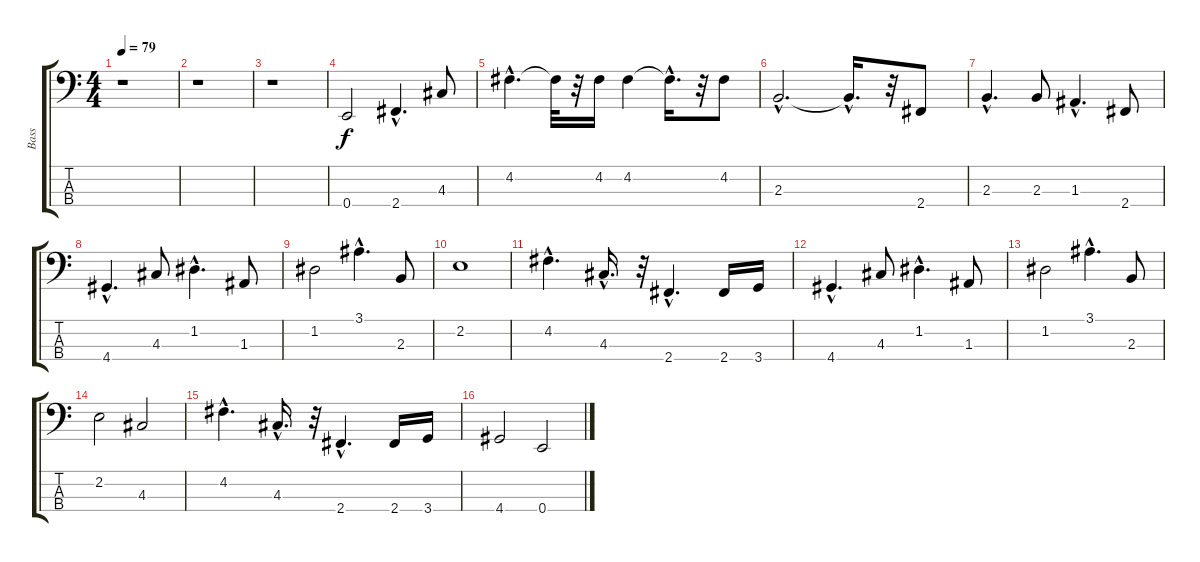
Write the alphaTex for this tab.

\track ("Bass" "Bass") {instrument fretlessbass}
\staff {score tabs}
\tuning (G2 D2 A1 E1) {hide}
\ts (4 4)
\tempo 79
\clef f4
\ks c
r.1{dy f} |
r.1 |
r.1 |
0.4.2 2.4{hac}.4{d} 4.3.8 |
4.2{hac}.4{d} 4.2{t}.32 r.32 4.2.16 4.2.4 4.2{hac t}.16{d} r.32 4.2.8 |
2.3{hac}.2{d} 2.3{hac t}.16{d} r.32 2.4.8 |
2.3{hac}.4{d} 2.3.8 1.3{hac}.4{d} 2.4.8 |
4.4{hac}.4{d} 4.3.8 1.2{hac}.4{d} 1.3.8 |
1.2.2 3.1{hac}.4{d} 2.3.8 |
2.2.1 |
4.2{hac}.4{d} 4.3{hac}.16{d} r.32 2.4{hac}.4{d} 2.4.16 3.4.16 |
4.4{hac}.4{d} 4.3.8 1.2{hac}.4{d} 1.3.8 |
1.2.2 3.1{hac}.4{d} 2.3.8 |
2.2.2 4.3.2 |
4.2{hac}.4{d} 4.3{hac}.16{d} r.32 2.4{hac}.4{d} 2.4.16 3.4.16 |
4.4.2 0.4.2
